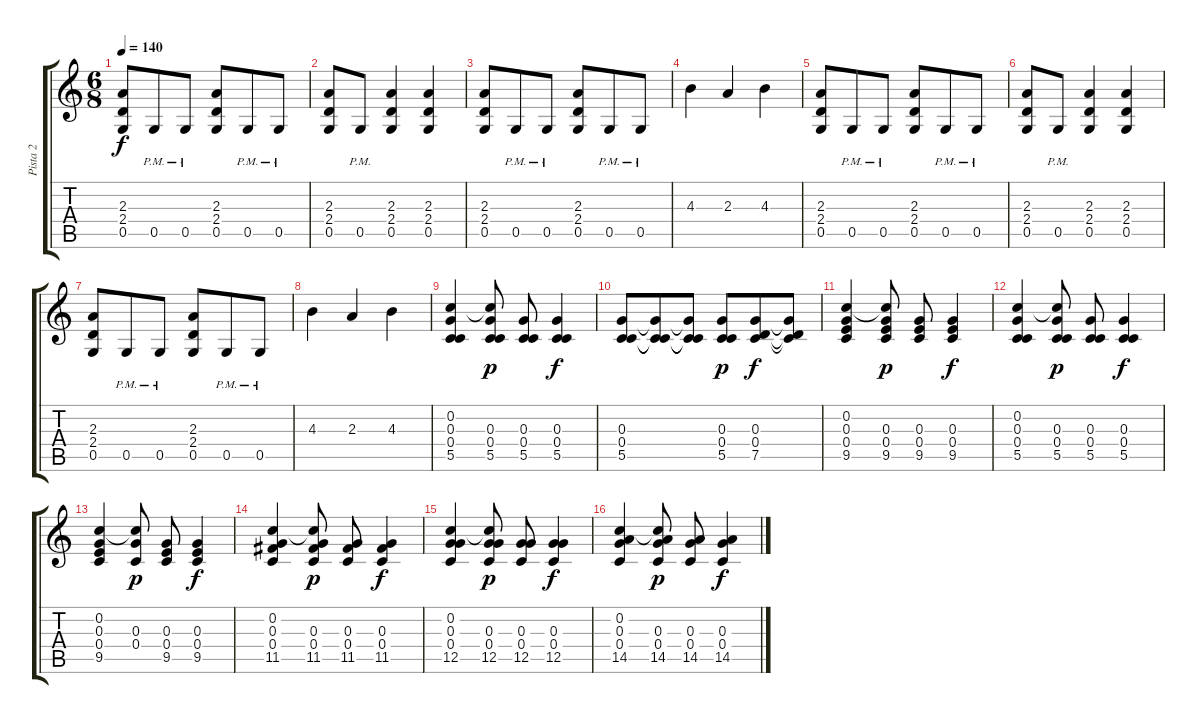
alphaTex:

\track ("Pista 2" "Pista 2") {instrument acousticguitarsteel}
\staff {score tabs}
\tuning (E4 C4 G3 C3 G2 C2) {hide}
\ts (6 8)
\tempo 140
\clef g2
\ks c
(2.3 2.4 0.5).8{dy f} 0.5{pm}.8 0.5{pm}.8 (2.3 2.4 0.5).8 0.5{pm}.8 0.5{pm}.8 |
(2.3 2.4 0.5).8 0.5{pm}.8 (2.3 2.4 0.5).4 (2.3 2.4 0.5).4 |
(2.3 2.4 0.5).8 0.5{pm}.8 0.5{pm}.8 (2.3 2.4 0.5).8 0.5{pm}.8 0.5{pm}.8 |
4.3.4 2.3.4 4.3.4 |
(2.3 2.4 0.5).8 0.5{pm}.8 0.5{pm}.8 (2.3 2.4 0.5).8 0.5{pm}.8 0.5{pm}.8 |
(2.3 2.4 0.5).8 0.5{pm}.8 (2.3 2.4 0.5).4 (2.3 2.4 0.5).4 |
(2.3 2.4 0.5).8 0.5{pm}.8 0.5{pm}.8 (2.3 2.4 0.5).8 0.5{pm}.8 0.5{pm}.8 |
4.3.4 2.3.4 4.3.4 |
(0.2 0.3 0.4 5.5).4 (0.2{t} 0.3 0.4 5.5).8{dy p} (0.3 0.4 5.5).8 (0.3 0.4 5.5).4{dy f} |
(0.3 0.4 5.5).8 (0.3{t} 0.4{t} 5.5{t}).8 (0.3{t} 0.4{t} 5.5{t}).8 (0.3 0.4 5.5).8{dy p} (0.3 0.4 7.5).8{dy f} (0.3{t} 0.4{t} 7.5{t}).8 |
(0.2 0.3 0.4 9.5).4 (0.2{t} 0.3 0.4 9.5).8{dy p} (0.3 0.4 9.5).8 (0.3 0.4 9.5).4{dy f} |
(0.2 0.3 0.4 5.5).4 (0.2{t} 0.3 0.4 5.5).8{dy p} (0.3 0.4 5.5).8 (0.3 0.4 5.5).4{dy f} |
(0.2 0.3 0.4 9.5).4 (0.2{t} 0.3 0.4).8{dy p} (0.3 0.4 9.5).8 (0.3 0.4 9.5).4{dy f} |
(0.2 0.3 0.4 11.5).4 (0.2{t} 0.3 0.4 11.5).8{dy p} (0.3 0.4 11.5).8 (0.3 0.4 11.5).4{dy f} |
(0.2 0.3 0.4 12.5).4 (0.2{t} 0.3 0.4 12.5).8{dy p} (0.3 0.4 12.5).8 (0.3 0.4 12.5).4{dy f} |
(0.2 0.3 0.4 14.5).4 (0.2{t} 0.3 0.4 14.5).8{dy p} (0.3 0.4 14.5).8 (0.3 0.4 14.5).4{dy f}
